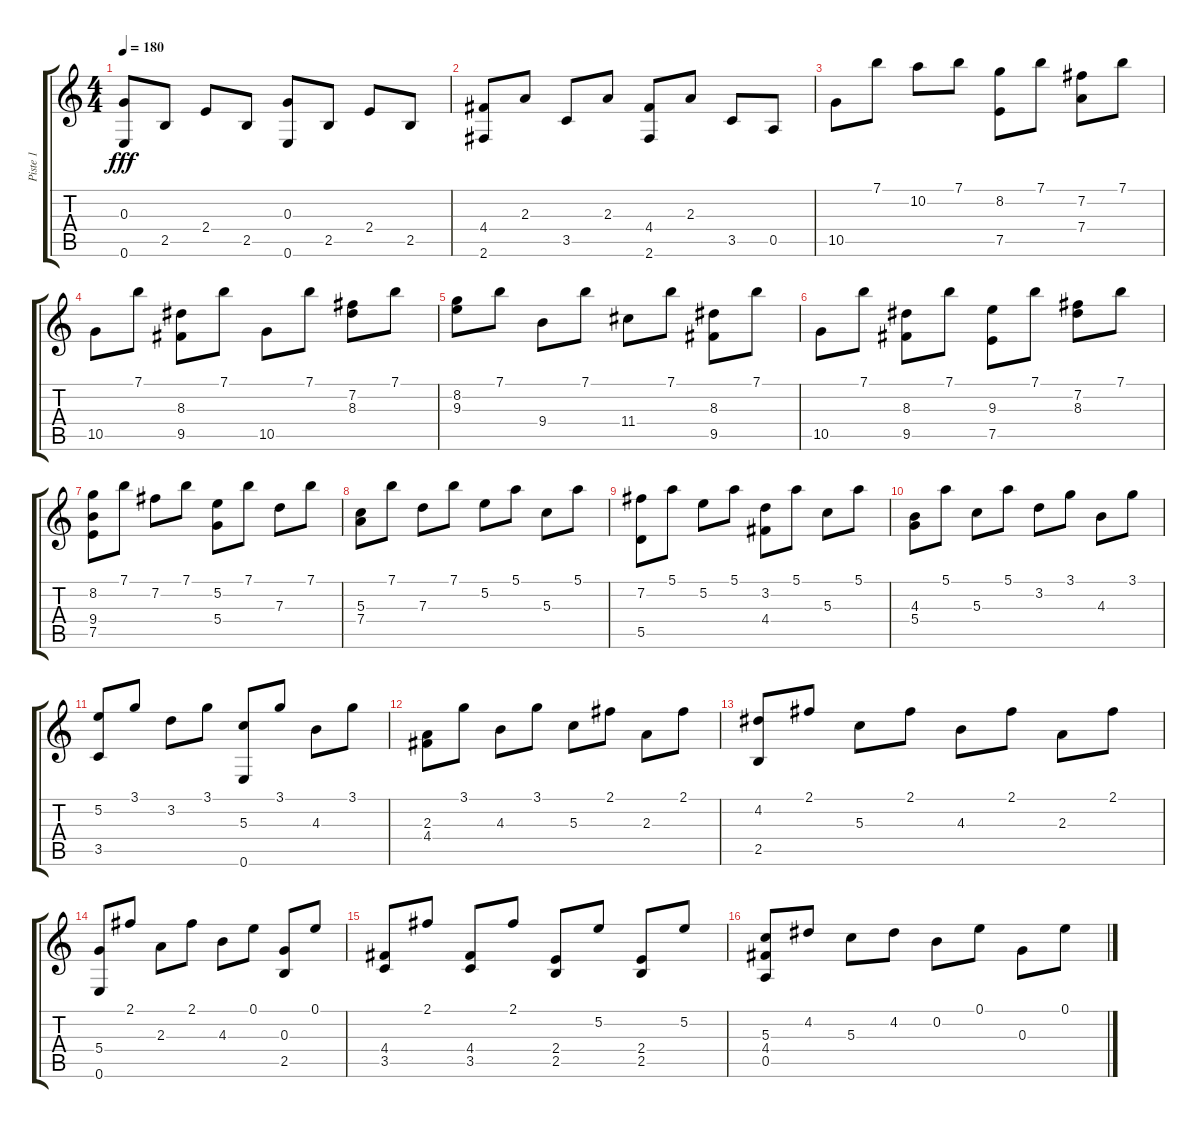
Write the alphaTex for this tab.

\track ("Piste 1" "Piste 1") {instrument acousticguitarnylon}
\staff {score tabs}
\tuning (E4 B3 G3 D3 A2 E2) {hide}
\ts (4 4)
\tempo 180
\clef g2
\ks c
(0.3 0.6).8{dy fff} 2.5.8 2.4.8 2.5.8 (0.3 0.6).8 2.5.8 2.4.8 2.5.8 |
(4.4 2.6).8 2.3.8 3.5.8 2.3.8 (4.4 2.6).8 2.3.8 3.5.8 0.5.8 |
10.5.8 7.1.8 10.2.8 7.1.8 (8.2 7.5).8 7.1.8 (7.2 7.4).8 7.1.8 |
10.5.8 7.1.8 (8.3 9.5).8 7.1.8 10.5.8 7.1.8 (7.2 8.3).8 7.1.8 |
(8.2 9.3).8 7.1.8 9.4.8 7.1.8 11.4.8 7.1.8 (8.3 9.5).8 7.1.8 |
10.5.8 7.1.8 (8.3 9.5).8 7.1.8 (9.3 7.5).8 7.1.8 (7.2 8.3).8 7.1.8 |
(8.2 9.4 7.5).8 7.1.8 7.2.8 7.1.8 (5.2 5.4).8 7.1.8 7.3.8 7.1.8 |
(5.3 7.4).8 7.1.8 7.3.8 7.1.8 5.2.8 5.1.8 5.3.8 5.1.8 |
(7.2 5.5).8 5.1.8 5.2.8 5.1.8 (3.2 4.4).8 5.1.8 5.3.8 5.1.8 |
(4.3 5.4).8 5.1.8 5.3.8 5.1.8 3.2.8 3.1.8 4.3.8 3.1.8 |
(5.2 3.5).8 3.1.8 3.2.8 3.1.8 (5.3 0.6).8 3.1.8 4.3.8 3.1.8 |
(2.3 4.4).8 3.1.8 4.3.8 3.1.8 5.3.8 2.1.8 2.3.8 2.1.8 |
(4.2 2.5).8 2.1.8 5.3.8 2.1.8 4.3.8 2.1.8 2.3.8 2.1.8 |
(5.4 0.6).8 2.1.8 2.3.8 2.1.8 4.3.8 0.1.8 (0.3 2.5).8 0.1.8 |
(4.4 3.5).8 2.1.8 (4.4 3.5).8 2.1.8 (2.4 2.5).8 5.2.8 (2.4 2.5).8 5.2.8 |
(5.3 4.4 0.5).8 4.2.8 5.3.8 4.2.8 0.2.8 0.1.8 0.3.8 0.1.8
